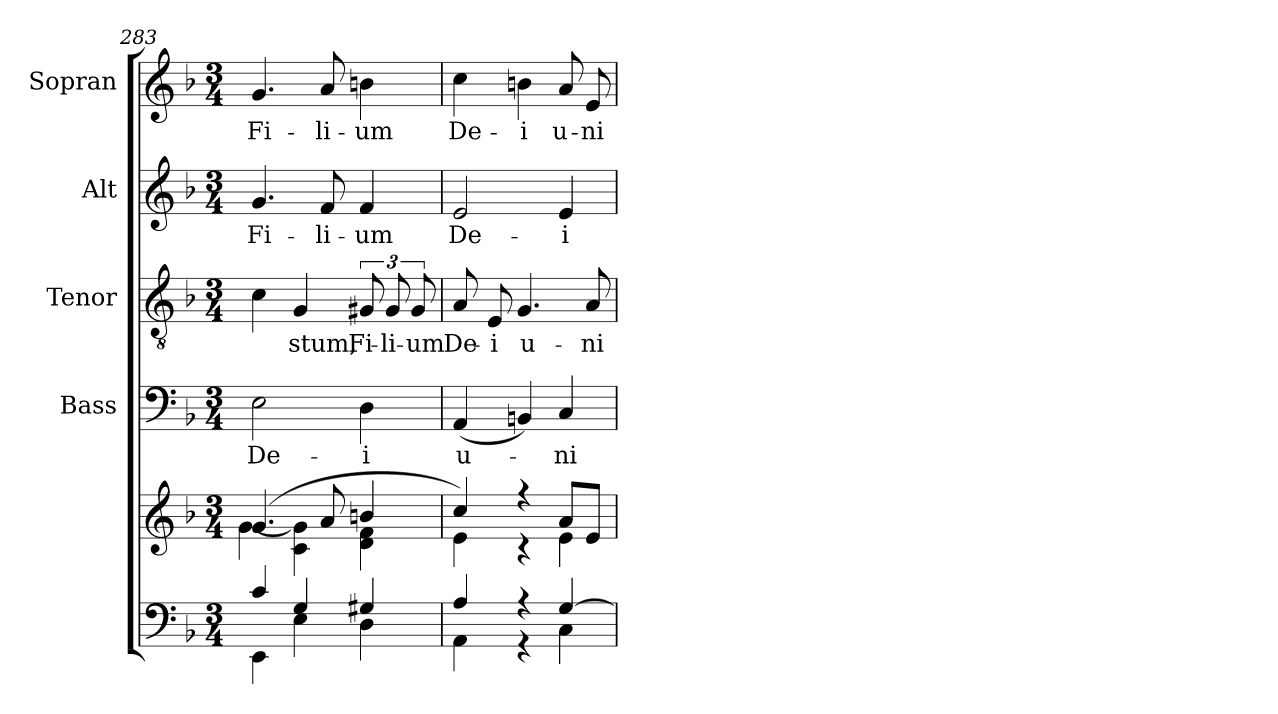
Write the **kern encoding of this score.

**kern	**kern	**kern	**text	**kern	**text	**kern	**text	**kern	**text
*part5	*part5	*part4	*part4	*part3	*part3	*part2	*part2	*part1	*part1
*staff6	*staff5	*staff4	*staff4	*staff3	*staff3	*staff2	*staff2	*staff1	*staff1
*	*	*I"Bass	*	*I"Tenor	*	*I"Alt	*	*I"Sopran	*
*	*	*I'B.	*	*I'T.	*	*I'A.	*	*I'S.	*
!!LO:LB:g=z
*clefF4	*clefG2	*clefF4	*	*clefGv2	*	*clefG2	*	*clefG2	*
*k[b-]	*k[b-]	*k[b-]	*	*k[b-]	*	*k[b-]	*	*k[b-]	*
*F:	*F:	*F:	*	*F:	*	*F:	*	*F:	*
*M3/4	*M3/4	*M3/4	*	*M3/4	*	*M3/4	*	*M3/4	*
=283	=283	=283	=283	=283	=283	=283	=283	=283	=283
*^	*^	*	*	*	*	*	*	*	*
!	!	!	!	!	!LO:LY:b	!	!	!	!LO:LY:b	!	!LO:LY:b
4c/	4EE\	(4.g/	[<4g\	2E\	De-	4c\	.	4.g/	Fi-	4.g/	Fi-
!	!	!	!	!	!	!	!LO:LY:b	!	!	!	!
4G/	4E\	.	4c\ 4g\]	.	.	4G/	-stum,	.	.	.	.
!	!	!	!	!	!	!	!	!	!LO:LY:b	!	!LO:LY:b
.	.	8a/	.	.	.	.	.	8f/	-li-	8a/	-li-
!	!	!	!	!	!LO:LY:b	!	!LO:LY:b	!	!LO:LY:b	!	!LO:LY:b
4G#X/	4D\	4bn/	4d\ 4f\	4D\	-i	12G#X/	Fi-	4f/	-um	4bn\	-um
!	!	!	!	!	!	!	!LO:LY:b	!	!	!	!
.	.	.	.	.	.	12G#/	-li-	.	.	.	.
!	!	!	!	!	!	!	!LO:LY:b	!	!	!	!
.	.	.	.	.	.	12G#/	-um	.	.	.	.
=284	=284	=284	=284	=284	=284	=284	=284	=284	=284	=284	=284
!	!	!	!	!	!LO:LY:b	!	!LO:LY:b	!	!LO:LY:b	!	!LO:LY:b
4A/	4AA\	4cc/)	4e\	(<4AA/	u-	8A/	De-	2e/	De-	4cc\	De-
!	!	!	!	!	!	!	!LO:LY:b	!	!	!	!
.	.	.	.	.	.	8E/	-i	.	.	.	.
!	!	!	!	!	!	!	!LO:LY:b	!	!	!	!LO:LY:b
4r	4r	4r	4r	4BBn/)	.	4.G/	u-	.	.	4bn\	-i
!	!	!	!	!	!LO:LY:b	!	!	!	!LO:LY:b	!	!LO:LY:b
[>4G/	4C\	8a/L	4e\	4C/	-ni-	.	.	4e/	-i	8a/	u-
!	!	!	!	!	!	!	!LO:LY:b	!	!	!	!LO:LY:b
.	.	8e/J	.	.	.	8A/	-ni-	.	.	8e/	-ni-
*v	*v	*	*	*	*	*	*	*	*	*	*
*	*v	*v	*	*	*	*	*	*	*	*
=	=	=	=	=	=	=	=	=	=
*-	*-	*-	*-	*-	*-	*-	*-	*-	*-
